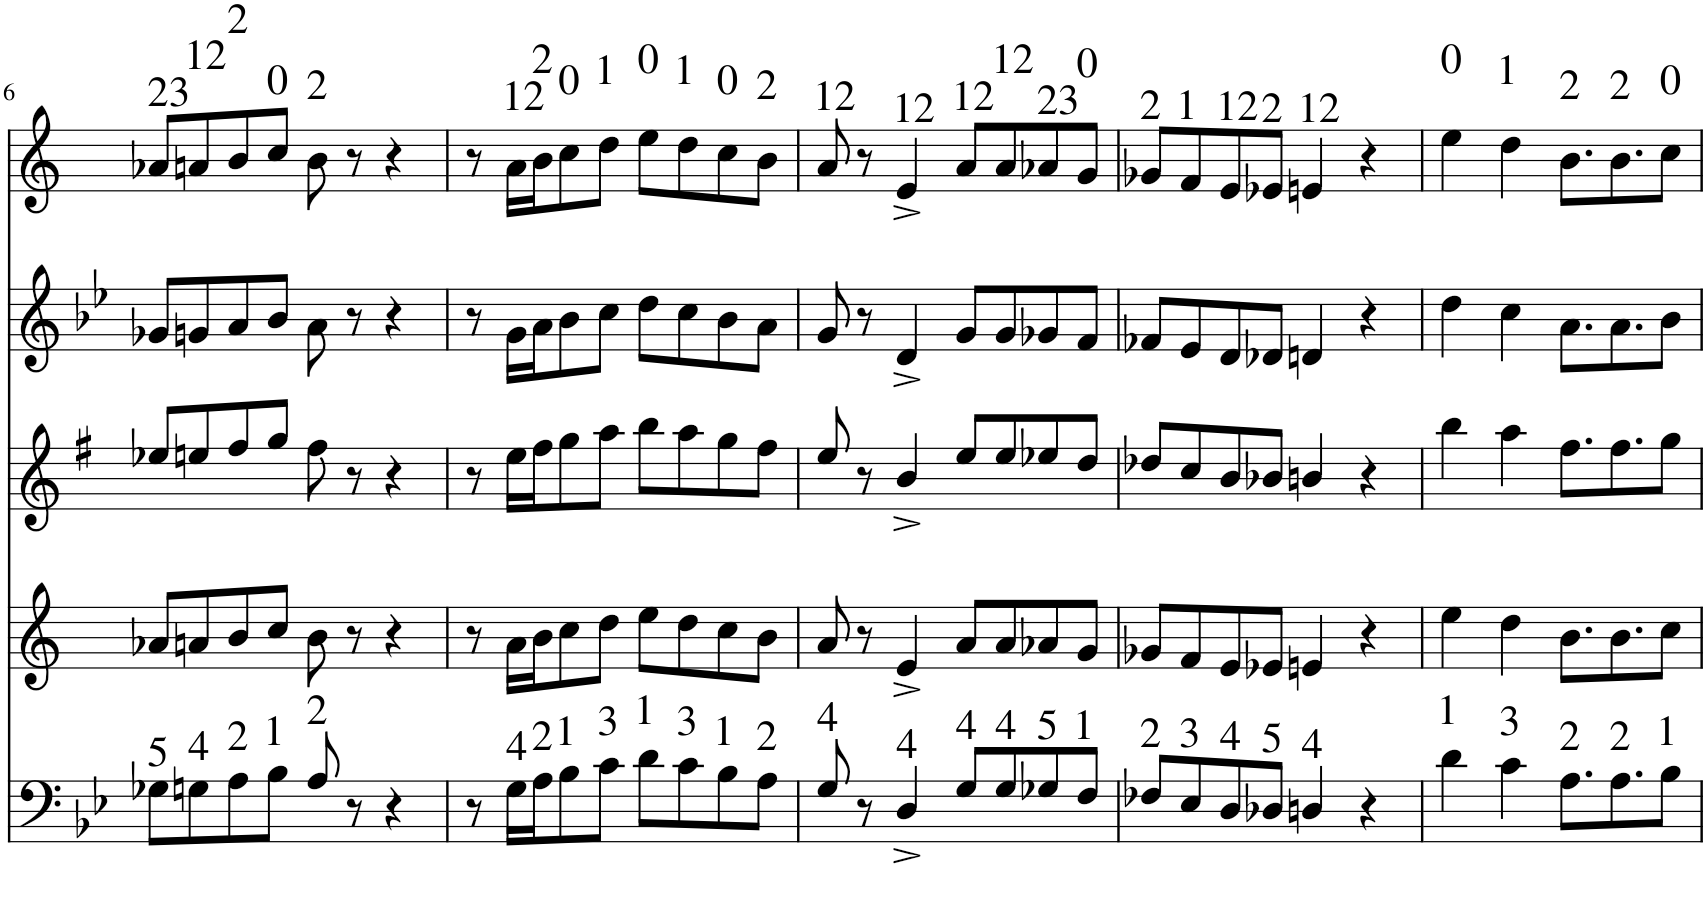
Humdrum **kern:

**kern	**kern	**kern	**kern	**kern	**kern	**kern	**kern
*part8	*part7	*part6	*part5	*part4	*part3	*part2	*part1
*staff8	*staff7	*staff6	*staff5	*staff4	*staff3	*staff2	*staff1
*I"Trompete Bb	*I"Tuba	*I"Trombone	*I"Saxofone Tenor	*I"Saxofone Alto	*I"Clarineta Bb	*I"Flauta	*I"Trompete Bb
*I'Tpt	*I'Tba	*I'Trb	*	*	*I'Cl	*I'Fl	*I'Tpt
!!LO:PB:g=z
*clefG2	*clefF4	*clefF4	*clefG2	*clefG2	*clefG2	*clefG2	*clefG2
*Trd1c2	*	*	*Trd8c14	*Trd5c9	*Trd1c2	*	*Trd1c2
*k[]	*k[b-e-]	*k[b-e-]	*k[]	*k[f#]	*k[]	*k[b-e-]	*k[]
*M4/4	*M4/4	*M4/4	*M4/4	*M4/4	*M4/4	*M4/4	*M4/4
*Xbrackettup	*Xbrackettup	*	*	*	*	*	*
=6	=6	=6	=6	=6	=6	=6	=6
!	!	!	!	!	!	!	!LO:TX:a:t=23
!	!	!LO:TX:a:t=5	!	!	!	!	!
24f	24EE-	8G-X\L	8a-X/L	8ee-X/L	8a-X/L	8g-X/L	8a-X/L
24r	24r	.	.	.	.	.	.
24f/KL	24EE-/KL	.	.	.	.	.	.
!	!	!	!	!	!	!	!LO:TX:a:t=12
!	!	!LO:TX:a:t=4	!	!	!	!	!
8f/J	8EE-/J	8Gn\	8an/	8een/	8an/J	8gn/	8an/
!	!	!	!	!	!	!	!LO:TX:a:t=2
!	!	!LO:TX:a:t=2	!	!	!	!	!
16r	16r	8A\	8b/	8ff#/	8b\L	8a/	8b/
4r	4r	.	.	.	.	.	.
!	!	!	!	!	!	!	!LO:TX:a:t=0
!	!	!LO:TX:a:t=1	!	!	!	!	!
.	.	8B-\J	8cc/J	8gg/J	8cc\J	8b-/J	8cc/J
!	!	!	!	!	!	!	!LO:TX:a:t=2
!	!	!LO:TX:a:t=2	!	!	!	!	!
.	.	8A/	8b\	8ff#\	8b	8a\	8b\
24dd\LL	24C/LL	.	.	.	.	.	.
24dd\J	24C/J	.	.	.	.	.	.
.	.	8r	8r	8r	8r	8r	8r
24dd\K	24C/K	.	.	.	.	.	.
8dd\J	8C/J	.	.	.	.	.	.
.	.	4r	4r	4r	4r	4r	4r
8r	8r	.	.	.	.	.	.
16r	16r	.	.	.	.	.	.
=7	=7	=7	=7	=7	=7	=7	=7
24A	24GGG	8r	8r	8r	8r	8r	8r
24r	24r	.	.	.	.	.	.
24A/KL	24GGG/KL	.	.	.	.	.	.
!	!	!	!	!	!	!	!LO:TX:a:t=12
!	!	!LO:TX:a:t=4	!	!	!	!	!
8A/J	8GGG/J	16G\LL	16a\LL	16ee\LL	16a/LL	16g\LL	16a\LL
!	!	!	!	!	!	!	!LO:TX:a:t=2
!	!	!LO:TX:a:t=2	!	!	!	!	!
.	.	16A\J	16b\J	16ff#\J	16b/JJ	16a\J	16b\J
!	!	!	!	!	!	!	!LO:TX:a:t=0
!	!	!LO:TX:a:t=1	!	!	!	!	!
4r	4r	8B-\	8cc\	8gg\	8cc\L	8b-\	8cc\
!	!	!	!	!	!	!	!LO:TX:a:t=1
!	!	!LO:TX:a:t=3	!	!	!	!	!
.	.	8c\J	8dd\J	8aa\J	8dd\J	8cc\J	8dd\J
!	!	!	!	!	!	!	!LO:TX:a:t=0
!	!	!LO:TX:a:t=1	!	!	!	!	!
24a	24GG	8d\L	8ee\L	8bb\L	8ee\L	8dd\L	8ee\L
24r	24r	.	.	.	.	.	.
24a/KL	24GG/KL	.	.	.	.	.	.
!	!	!	!	!	!	!	!LO:TX:a:t=1
!	!	!LO:TX:a:t=3	!	!	!	!	!
8a/J	8GG/J	8c\	8dd\	8aa\	8dd\J	8cc\	8dd\
!	!	!	!	!	!	!	!LO:TX:a:t=0
!	!	!LO:TX:a:t=1	!	!	!	!	!
4r	4r	8B-\	8cc\	8gg\	8cc\L	8b-\	8cc\
!	!	!	!	!	!	!	!LO:TX:a:t=2
!	!	!LO:TX:a:t=2	!	!	!	!	!
.	.	8A\J	8b\J	8ff#\J	8b\J	8a\J	8b\J
=8	=8	=8	=8	=8	=8	=8	=8
!	!	!	!	!	!	!	!LO:TX:a:t=12
!	!	!LO:TX:a:t=4	!	!	!	!	!
24A	24GGG	8G/	8a/	8ee/	8a	8g/	8a/
24r	24r	.	.	.	.	.	.
24A/KL	24GGG/KL	.	.	.	.	.	.
8A/J	8GGG/J	8r	8r	8r	8r	8r	8r
!	!	!	!	!	!	!	!LO:TX:a:t=12
!	!	!LO:TX:a:t=4	!	!	!	!	!
4r	4r	4D^/	4e^/	4b^/	4e^	4d^/	4e^/
!	!	!	!	!	!	!	!LO:TX:a:t=12
!	!	!LO:TX:a:t=4	!	!	!	!	!
24a/LL	24GG/LL	8G/L	8a/L	8ee/L	8a/L	8g/L	8a/L
24a/	24GG/	.	.	.	.	.	.
24a/J	24GG/J	.	.	.	.	.	.
!	!	!	!	!	!	!	!LO:TX:a:t=12
!	!	!LO:TX:a:t=4	!	!	!	!	!
8a/J	8GG/J	8G/	8a/	8ee/	8a/J	8g/	8a/
!	!	!	!	!	!	!	!LO:TX:a:t=23
!	!	!LO:TX:a:t=5	!	!	!	!	!
4r	4r	8G-X/	8a-X/	8ee-X/	8a-X/L	8g-X/	8a-X/
!	!	!	!	!	!	!	!LO:TX:a:t=0
!	!	!LO:TX:a:t=1	!	!	!	!	!
.	.	8F/J	8g/J	8dd/J	8g/J	8f/J	8g/J
=9	=9	=9	=9	=9	=9	=9	=9
!	!	!	!	!	!	!	!LO:TX:a:t=2
!	!	!LO:TX:a:t=2	!	!	!	!	!
24f	24EE-	8F-X/L	8g-X/L	8dd-X/L	8g-X/L	8f-X/L	8g-X/L
24r	24r	.	.	.	.	.	.
24f/KL	24EE-/KL	.	.	.	.	.	.
!	!	!	!	!	!	!	!LO:TX:a:t=1
!	!	!LO:TX:a:t=3	!	!	!	!	!
8f/J	8EE-/J	8E-/	8f/	8cc/	8f/J	8e-/	8f/
!	!	!	!	!	!	!	!LO:TX:a:t=12
!	!	!LO:TX:a:t=4	!	!	!	!	!
4r	4r	8D/	8e/	8b/	8e/L	8d/	8e/
!	!	!	!	!	!	!	!LO:TX:a:t=2
!	!	!LO:TX:a:t=5	!	!	!	!	!
.	.	8D-X/J	8e-X/J	8b-X/J	8e-X/J	8d-X/J	8e-X/J
!	!	!	!	!	!	!	!LO:TX:a:t=12
!	!	!LO:TX:a:t=4	!	!	!	!	!
24ff	24E-	4Dn/	4en/	4bn/	4en	4dn/	4en/
24r	24r	.	.	.	.	.	.
24ff\KL	24E-\KL	.	.	.	.	.	.
8ff\J	8E-\J	.	.	.	.	.	.
4r	4r	4r	4r	4r	4r	4r	4r
=10	=10	=10	=10	=10	=10	=10	=10
!	!	!	!	!	!	!	!LO:TX:a:t=0
!	!	!LO:TX:a:t=1	!	!	!	!	!
24f	24EE-	4d\	4ee\	4bb\	4ee	4dd\	4ee\
24r	24r	.	.	.	.	.	.
24f/KL	24EE-/KL	.	.	.	.	.	.
8f/J	8EE-/J	.	.	.	.	.	.
!	!	!	!	!	!	!	!LO:TX:a:t=1
!	!	!LO:TX:a:t=3	!	!	!	!	!
16r	16r	4c\	4dd\	4aa\	4dd	4cc\	4dd\
4r	4r	.	.	.	.	.	.
!	!	!	!	!	!	!	!LO:TX:a:t=2
!	!	!LO:TX:a:t=2	!	!	!	!	!
.	.	8.A\L	8.b\L	8.ff#\L	8.b\L	8.a\L	8.b\L
24dd\LL	24C/LL	.	.	.	.	.	.
24dd\J	24C/J	.	.	.	.	.	.
24dd\K	24C/K	.	.	.	.	.	.
!	!	!	!	!	!	!	!LO:TX:a:t=2
!	!	!LO:TX:a:t=2	!	!	!	!	!
8dd\J	8C/J	8.A\	8.b\	8.ff#\	8.b\J	8.a\	8.b\
8r	8r	.	.	.	.	.	.
!	!	!	!	!	!	!	!LO:TX:a:t=0
!	!	!LO:TX:a:t=1	!	!	!	!	!
.	.	8B-\J	8cc\J	8gg\J	8ccJ	8b-\J	8cc\J
16r	16r	.	.	.	.	.	.
=	=	=	=	=	=	=	=
*-	*-	*-	*-	*-	*-	*-	*-
